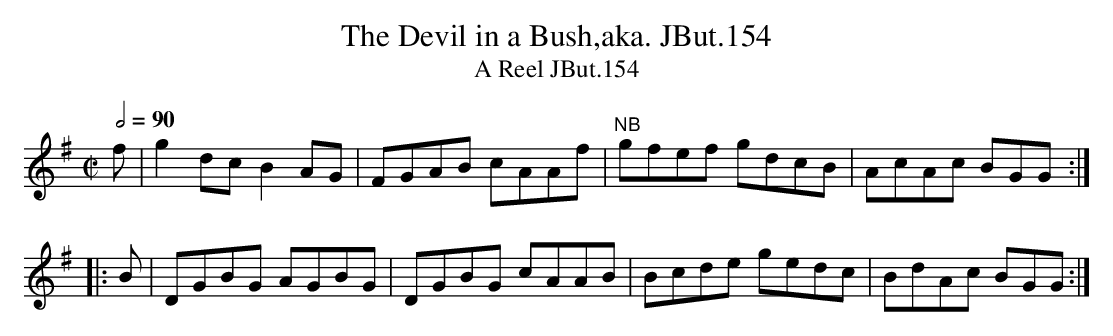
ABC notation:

X:1
T:Devil in a Bush,aka. JBut.154, The
T:Reel JBut.154, A
M:C|
L:1/8
Q:2/4=90
K:G
f | g2dc B2AG | FGAB cAAf | "NB"gfef gdcB | AcAc BGG :|
|: B | DGBG AGBG | DGBG cAAB | Bcde gedc | BdAc BGG :|
